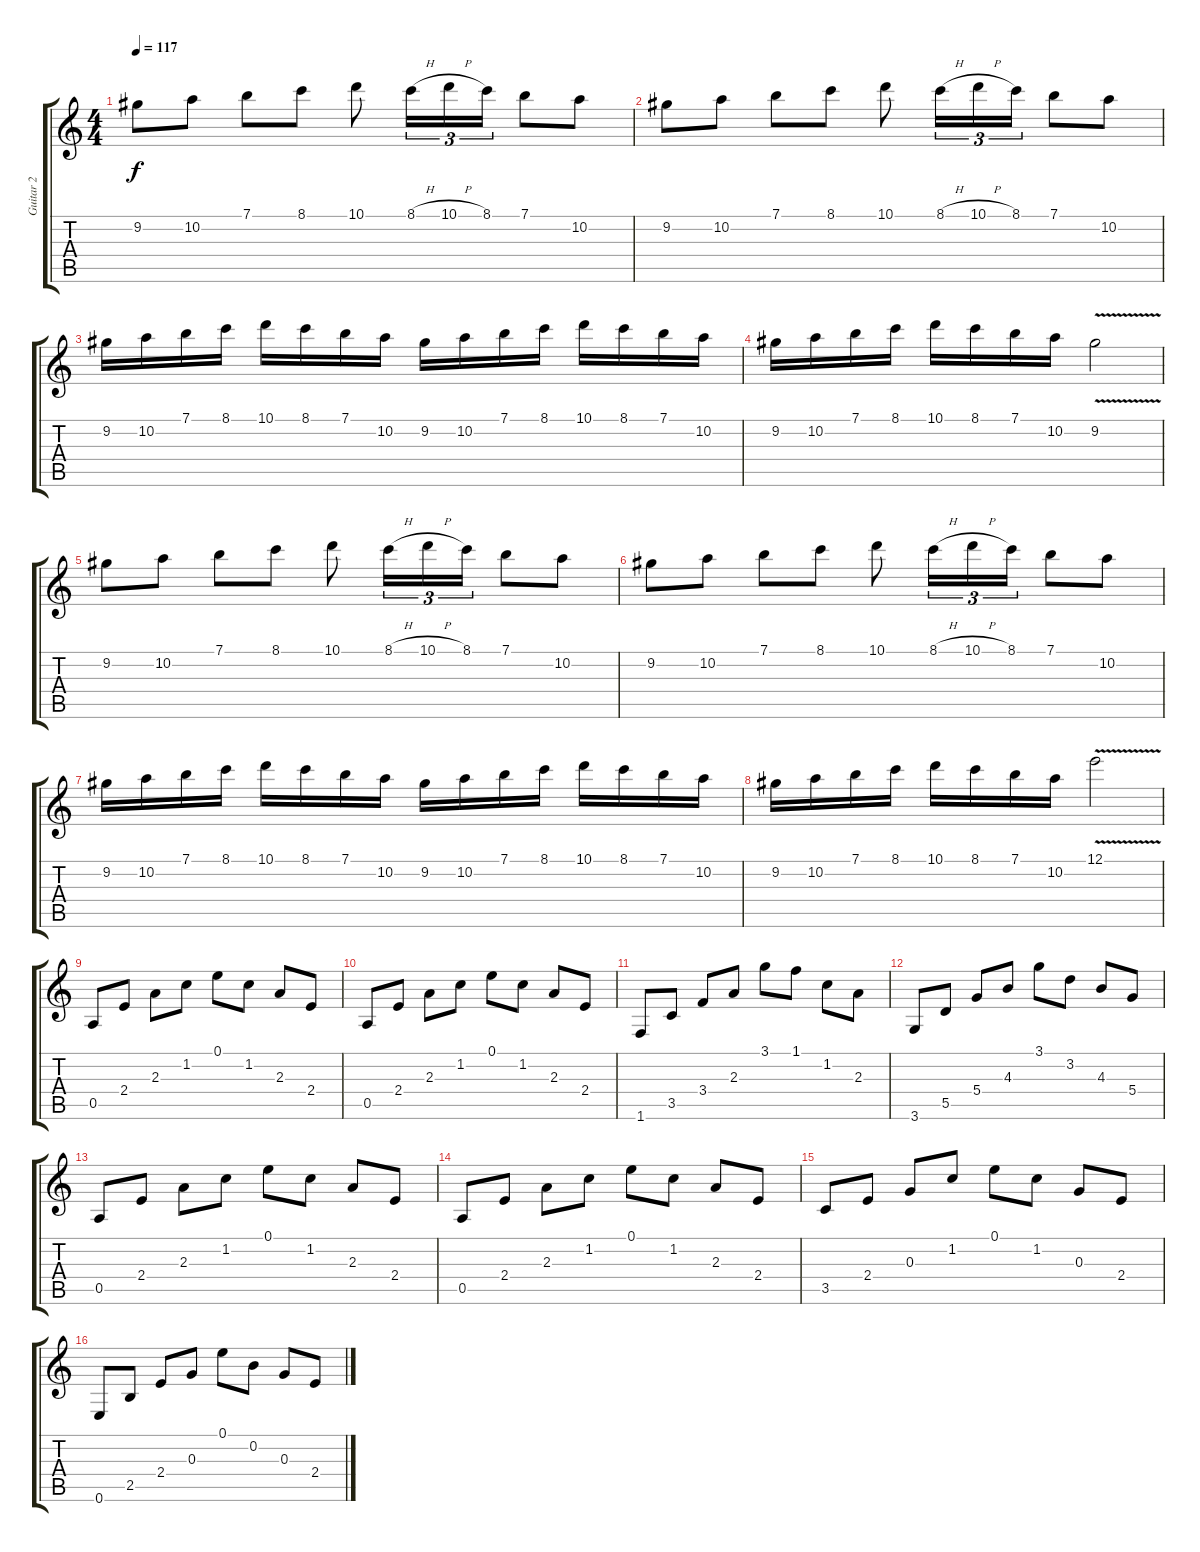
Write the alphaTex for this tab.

\track ("Guitar 2" "Guitar 2") {instrument acousticguitarsteel}
\staff {score tabs}
\tuning (E4 B3 G3 D3 A2 E2) {hide}
\ts (4 4)
\tempo 117
\clef g2
\ks c
9.2.8{dy f instrument distortionguitar} 10.2.8 7.1.8 8.1.8 10.1.8 8.1{h}.16{tu (3 2)} 10.1{h}.16{tu (3 2)} 8.1.16{tu (3 2)} 7.1.8 10.2.8 |
9.2.8 10.2.8 7.1.8 8.1.8 10.1.8 8.1{h}.16{tu (3 2)} 10.1{h}.16{tu (3 2)} 8.1.16{tu (3 2)} 7.1.8 10.2.8 |
9.2.16 10.2.16 7.1.16 8.1.16 10.1.16 8.1.16 7.1.16 10.2.16 9.2.16 10.2.16 7.1.16 8.1.16 10.1.16 8.1.16 7.1.16 10.2.16 |
9.2.16 10.2.16 7.1.16 8.1.16 10.1.16 8.1.16 7.1.16 10.2.16 9.2{v}.2 |
9.2.8{instrument distortionguitar} 10.2.8 7.1.8 8.1.8 10.1.8 8.1{h}.16{tu (3 2)} 10.1{h}.16{tu (3 2)} 8.1.16{tu (3 2)} 7.1.8 10.2.8 |
9.2.8 10.2.8 7.1.8 8.1.8 10.1.8 8.1{h}.16{tu (3 2)} 10.1{h}.16{tu (3 2)} 8.1.16{tu (3 2)} 7.1.8 10.2.8 |
9.2.16 10.2.16 7.1.16 8.1.16 10.1.16 8.1.16 7.1.16 10.2.16 9.2.16 10.2.16 7.1.16 8.1.16 10.1.16 8.1.16 7.1.16 10.2.16 |
9.2.16 10.2.16 7.1.16 8.1.16 10.1.16 8.1.16 7.1.16 10.2.16 12.1{v}.2 |
0.5.8{instrument acousticguitarsteel} 2.4.8 2.3.8 1.2.8 0.1.8 1.2.8 2.3.8 2.4.8 |
0.5.8 2.4.8 2.3.8 1.2.8 0.1.8 1.2.8 2.3.8 2.4.8 |
1.6.8 3.5.8 3.4.8 2.3.8 3.1.8 1.1.8 1.2.8 2.3.8 |
3.6.8 5.5.8 5.4.8 4.3.8 3.1.8 3.2.8 4.3.8 5.4.8 |
0.5.8 2.4.8 2.3.8 1.2.8 0.1.8 1.2.8 2.3.8 2.4.8 |
0.5.8 2.4.8 2.3.8 1.2.8 0.1.8 1.2.8 2.3.8 2.4.8 |
3.5.8 2.4.8 0.3.8 1.2.8 0.1.8 1.2.8 0.3.8 2.4.8 |
0.6.8 2.5.8 2.4.8 0.3.8 0.1.8 0.2.8 0.3.8 2.4.8
